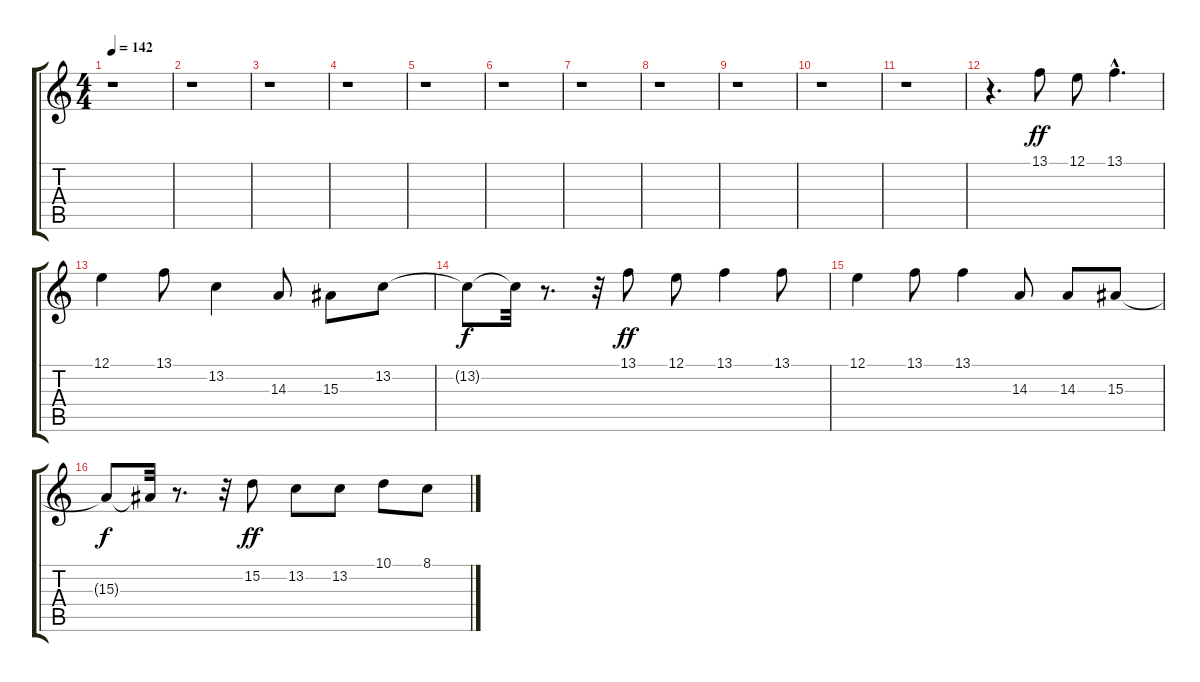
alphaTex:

\track "" {instrument altosax}
\staff {score tabs}
\tuning (E4 B3 G3 D3 A2 E2) {hide}
\ts (4 4)
\tempo 142
\clef g2
\ks c
r.1{dy ff instrument altosax} |
r.1 |
r.1 |
r.1 |
r.1 |
r.1 |
r.1 |
r.1 |
r.1 |
r.1 |
r.1 |
r.4{d} 13.1.8 12.1.8 13.1{hac}.4{d} |
12.1.4 13.1.8 13.2.4 14.3.8 15.3.8 13.2.8 |
13.2{t}.8{dy f} 13.2{t}.32 r.8{d} r.32 13.1.8{dy ff} 12.1.8 13.1.4 13.1.8 |
12.1.4 13.1.8 13.1.4 14.3.8 14.3.8 15.3.8 |
15.3{t}.8{dy f} 15.3{t}.32 r.8{d} r.32 15.2.8{dy ff} 13.2.8 13.2.8 10.1.8 8.1.8
